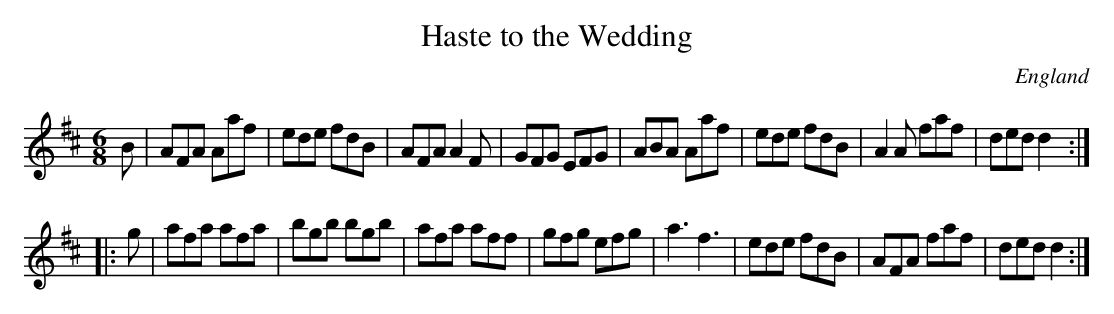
X:1
T:Haste to the Wedding
M:6/8
O:England
O:Ireland
O:Scotland
K:D major
B|\
AFA Aaf|ede fdB|AFA A2F|GFG EFG|\
ABA Aaf|ede fdB|A2A faf|ded d2::
g|\
afa afa|bgb bgb|afa aff|gfg efg|\
a3 f3  |ede fdB|AFA faf|ded d2:|
